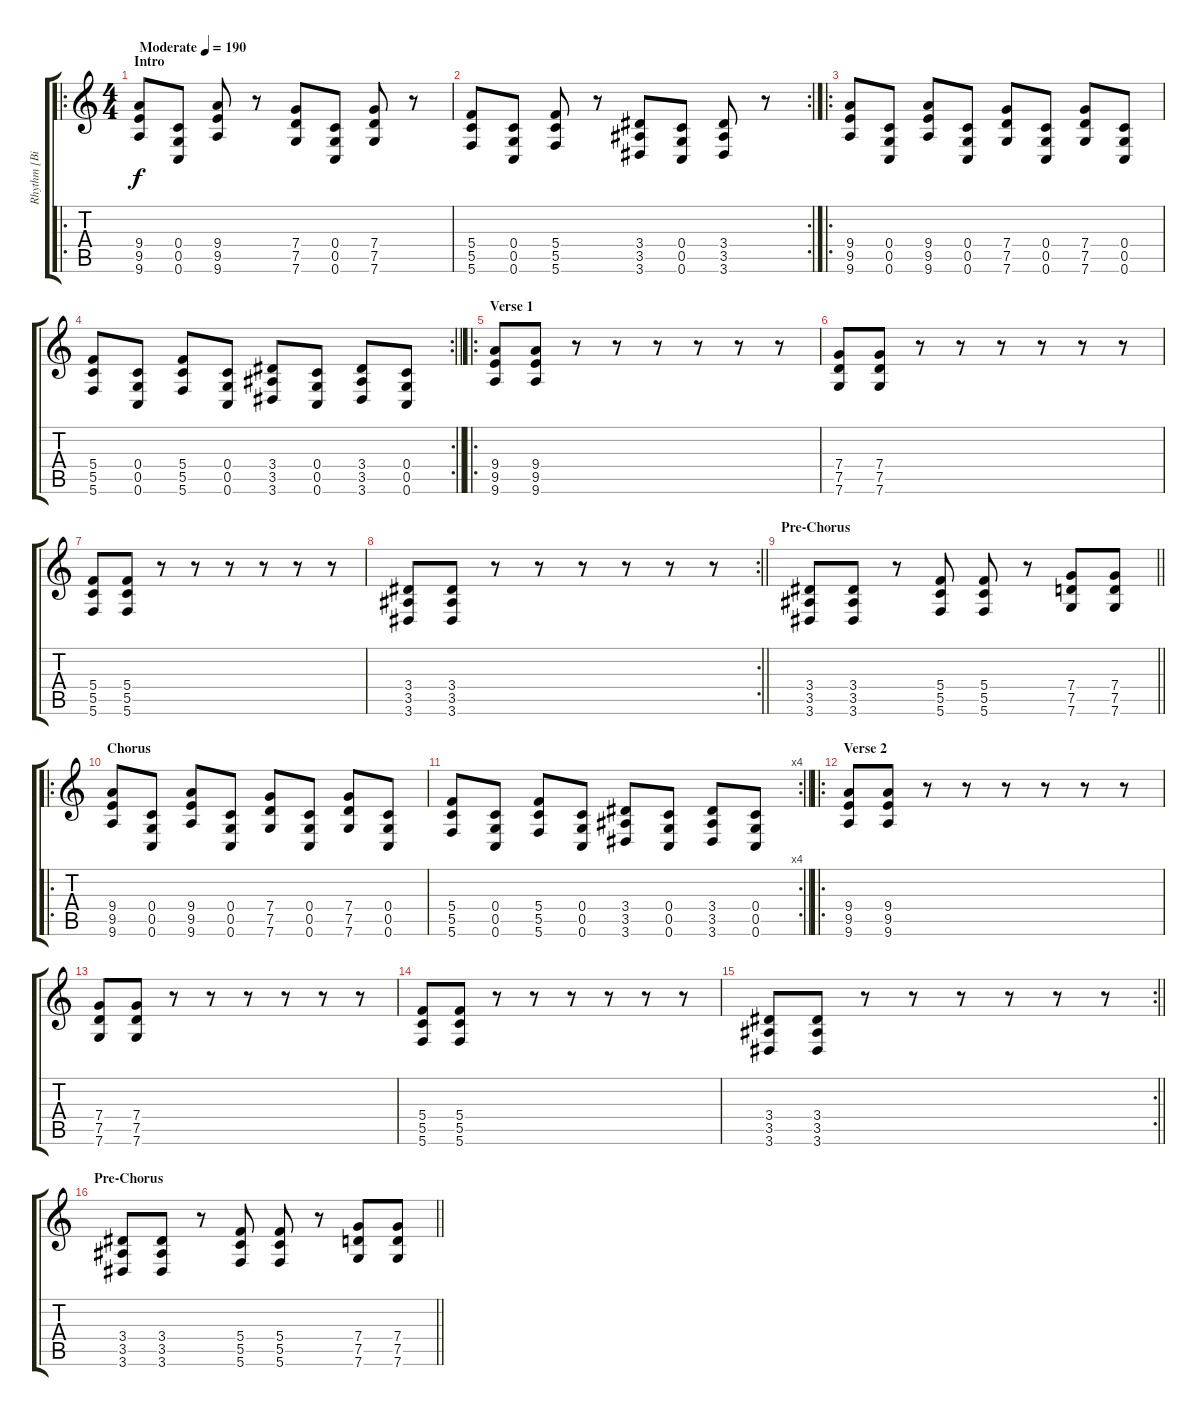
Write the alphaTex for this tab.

\track ("Rhythm [Billy]" "Rhythm [Bi") {instrument distortionguitar}
\staff {score tabs}
\tuning (E4 A3 F3 C3 G2 C2) {hide}
\ro
\ts (4 4)
\section ("" "Intro")
\tempo (190 "Moderate")
\clef g2
\ks c
(9.4 9.5 9.6).8{dy f instrument distortionguitar} (0.4 0.5 0.6).8 (9.4 9.5 9.6).8 r.8 (7.4 7.5 7.6).8 (0.4 0.5 0.6).8 (7.4 7.5 7.6).8 r.8 |
\rc 2
(5.4 5.5 5.6).8 (0.4 0.5 0.6).8 (5.4 5.5 5.6).8 r.8 (3.4 3.5 3.6).8 (0.4 0.5 0.6).8 (3.4 3.5 3.6).8 r.8 |
\ro
(9.4 9.5 9.6).8 (0.4 0.5 0.6).8 (9.4 9.5 9.6).8 (0.4 0.5 0.6).8 (7.4 7.5 7.6).8 (0.4 0.5 0.6).8 (7.4 7.5 7.6).8 (0.4 0.5 0.6).8 |
\rc 2
\barLineRight lightlight
(5.4 5.5 5.6).8 (0.4 0.5 0.6).8 (5.4 5.5 5.6).8 (0.4 0.5 0.6).8 (3.4 3.5 3.6).8 (0.4 0.5 0.6).8 (3.4 3.5 3.6).8 (0.4 0.5 0.6).8 |
\ro
\section ("" "Verse 1")
(9.4 9.5 9.6).8 (9.4 9.5 9.6).8 r.8 r.8 r.8 r.8 r.8 r.8 |
(7.4 7.5 7.6).8 (7.4 7.5 7.6).8 r.8 r.8 r.8 r.8 r.8 r.8 |
(5.4 5.5 5.6).8 (5.4 5.5 5.6).8 r.8 r.8 r.8 r.8 r.8 r.8 |
\rc 2
\barLineRight lightlight
(3.4 3.5 3.6).8 (3.4 3.5 3.6).8 r.8 r.8 r.8 r.8 r.8 r.8 |
\section ("" "Pre-Chorus")
\barLineRight lightlight
(3.4 3.5 3.6).8 (3.4 3.5 3.6).8 r.8 (5.4 5.5 5.6).8 (5.4 5.5 5.6).8 r.8 (7.4 7.5 7.6).8 (7.4 7.5 7.6).8 |
\ro
\section ("" "Chorus")
(9.4 9.5 9.6).8 (0.4 0.5 0.6).8 (9.4 9.5 9.6).8 (0.4 0.5 0.6).8 (7.4 7.5 7.6).8 (0.4 0.5 0.6).8 (7.4 7.5 7.6).8 (0.4 0.5 0.6).8 |
\rc 4
\barLineRight lightlight
(5.4 5.5 5.6).8 (0.4 0.5 0.6).8 (5.4 5.5 5.6).8 (0.4 0.5 0.6).8 (3.4 3.5 3.6).8 (0.4 0.5 0.6).8 (3.4 3.5 3.6).8 (0.4 0.5 0.6).8 |
\ro
\section ("" "Verse 2")
(9.4 9.5 9.6).8 (9.4 9.5 9.6).8 r.8 r.8 r.8 r.8 r.8 r.8 |
(7.4 7.5 7.6).8 (7.4 7.5 7.6).8 r.8 r.8 r.8 r.8 r.8 r.8 |
(5.4 5.5 5.6).8 (5.4 5.5 5.6).8 r.8 r.8 r.8 r.8 r.8 r.8 |
\rc 2
\barLineRight lightlight
(3.4 3.5 3.6).8 (3.4 3.5 3.6).8 r.8 r.8 r.8 r.8 r.8 r.8 |
\section ("" "Pre-Chorus")
\barLineRight lightlight
(3.4 3.5 3.6).8 (3.4 3.5 3.6).8 r.8 (5.4 5.5 5.6).8 (5.4 5.5 5.6).8 r.8 (7.4 7.5 7.6).8 (7.4 7.5 7.6).8
